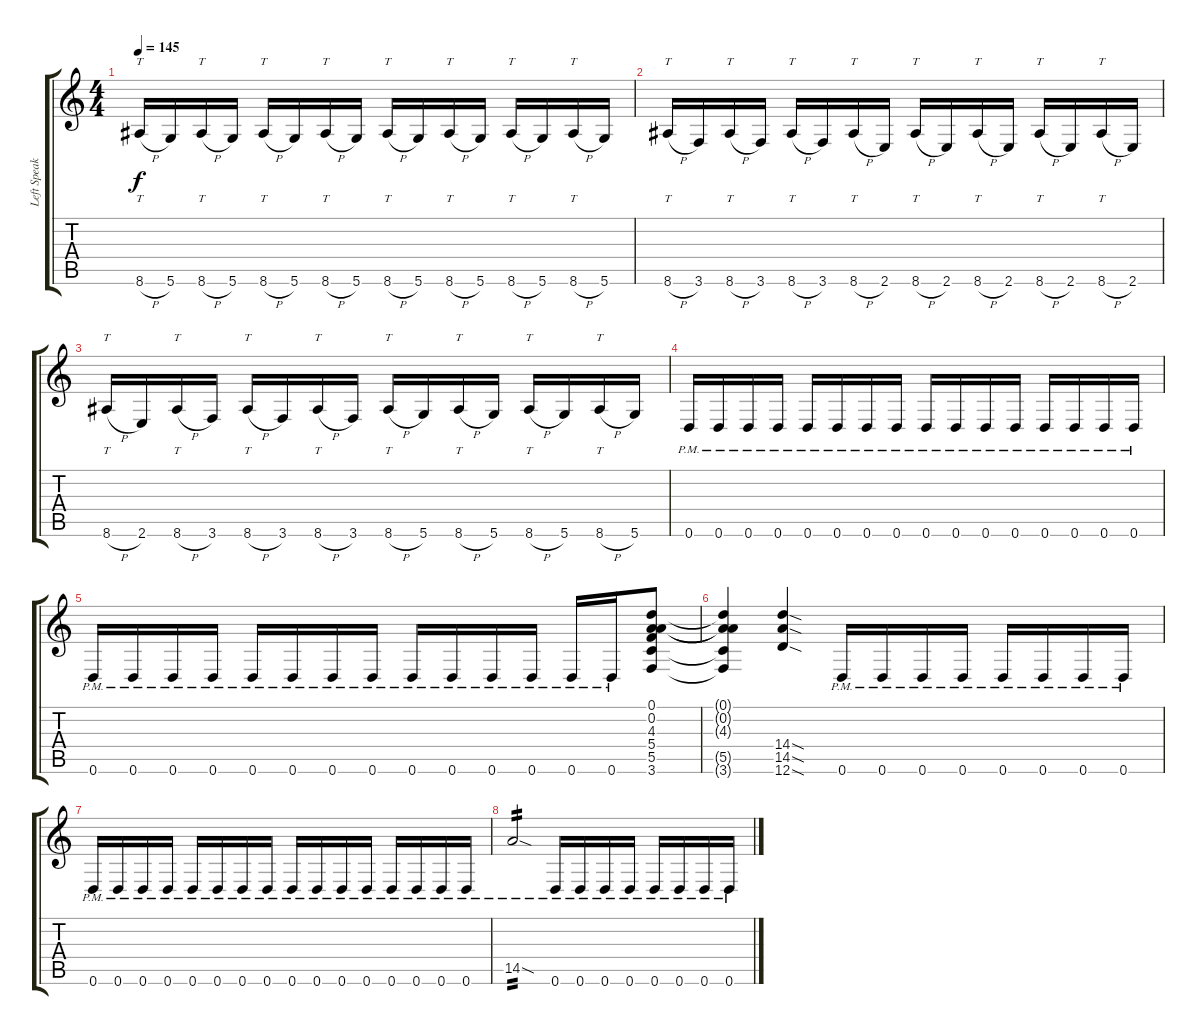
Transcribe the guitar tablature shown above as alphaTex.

\track ("Left Speaker 1" "Left Speak") {instrument distortionguitar}
\staff {score tabs}
\tuning (D4 A3 F3 C3 G2 D2) {hide}
\ts (4 4)
\tempo 145
\clef g2
\ks c
8.6{h}.16{tt dy f} 5.6.16 8.6{h}.16{tt} 5.6.16 8.6{h}.16{tt} 5.6.16 8.6{h}.16{tt} 5.6.16 8.6{h}.16{tt} 5.6.16 8.6{h}.16{tt} 5.6.16 8.6{h}.16{tt} 5.6.16 8.6{h}.16{tt} 5.6.16 |
8.6{h}.16{tt} 3.6.16 8.6{h}.16{tt} 3.6.16 8.6{h}.16{tt} 3.6.16 8.6{h}.16{tt} 2.6.16 8.6{h}.16{tt} 2.6.16 8.6{h}.16{tt} 2.6.16 8.6{h}.16{tt} 2.6.16 8.6{h}.16{tt} 2.6.16 |
8.6{h}.16{tt} 2.6.16 8.6{h}.16{tt} 3.6.16 8.6{h}.16{tt} 3.6.16 8.6{h}.16{tt} 3.6.16 8.6{h}.16{tt} 5.6.16 8.6{h}.16{tt} 5.6.16 8.6{h}.16{tt} 5.6.16 8.6{h}.16{tt} 5.6.16 |
0.6{pm}.16 0.6{pm}.16 0.6{pm}.16 0.6{pm}.16 0.6{pm}.16 0.6{pm}.16 0.6{pm}.16 0.6{pm}.16 0.6{pm}.16 0.6{pm}.16 0.6{pm}.16 0.6{pm}.16 0.6{pm}.16 0.6{pm}.16 0.6{pm}.16 0.6{pm}.16 |
0.6{pm}.16 0.6{pm}.16 0.6{pm}.16 0.6{pm}.16 0.6{pm}.16 0.6{pm}.16 0.6{pm}.16 0.6{pm}.16 0.6{pm}.16 0.6{pm}.16 0.6{pm}.16 0.6{pm}.16 0.6{pm}.16 0.6{pm}.16 (0.1 0.2 4.3 5.4 5.5 3.6).8 |
(0.1{t} 0.2{t} 4.3{t} 5.5{t} 3.6{t}).4 (14.4{sod} 14.5{sod} 12.6{sod}).4 0.6{pm}.16 0.6{pm}.16 0.6{pm}.16 0.6{pm}.16 0.6{pm}.16 0.6{pm}.16 0.6{pm}.16 0.6{pm}.16 |
0.6{pm}.16 0.6{pm}.16 0.6{pm}.16 0.6{pm}.16 0.6{pm}.16 0.6{pm}.16 0.6{pm}.16 0.6{pm}.16 0.6{pm}.16 0.6{pm}.16 0.6{pm}.16 0.6{pm}.16 0.6{pm}.16 0.6{pm}.16 0.6{pm}.16 0.6{pm}.16 |
14.5{sod pm}.2{tp 2} 0.6{pm}.16 0.6{pm}.16 0.6{pm}.16 0.6{pm}.16 0.6{pm}.16 0.6{pm}.16 0.6{pm}.16 0.6{pm}.16
